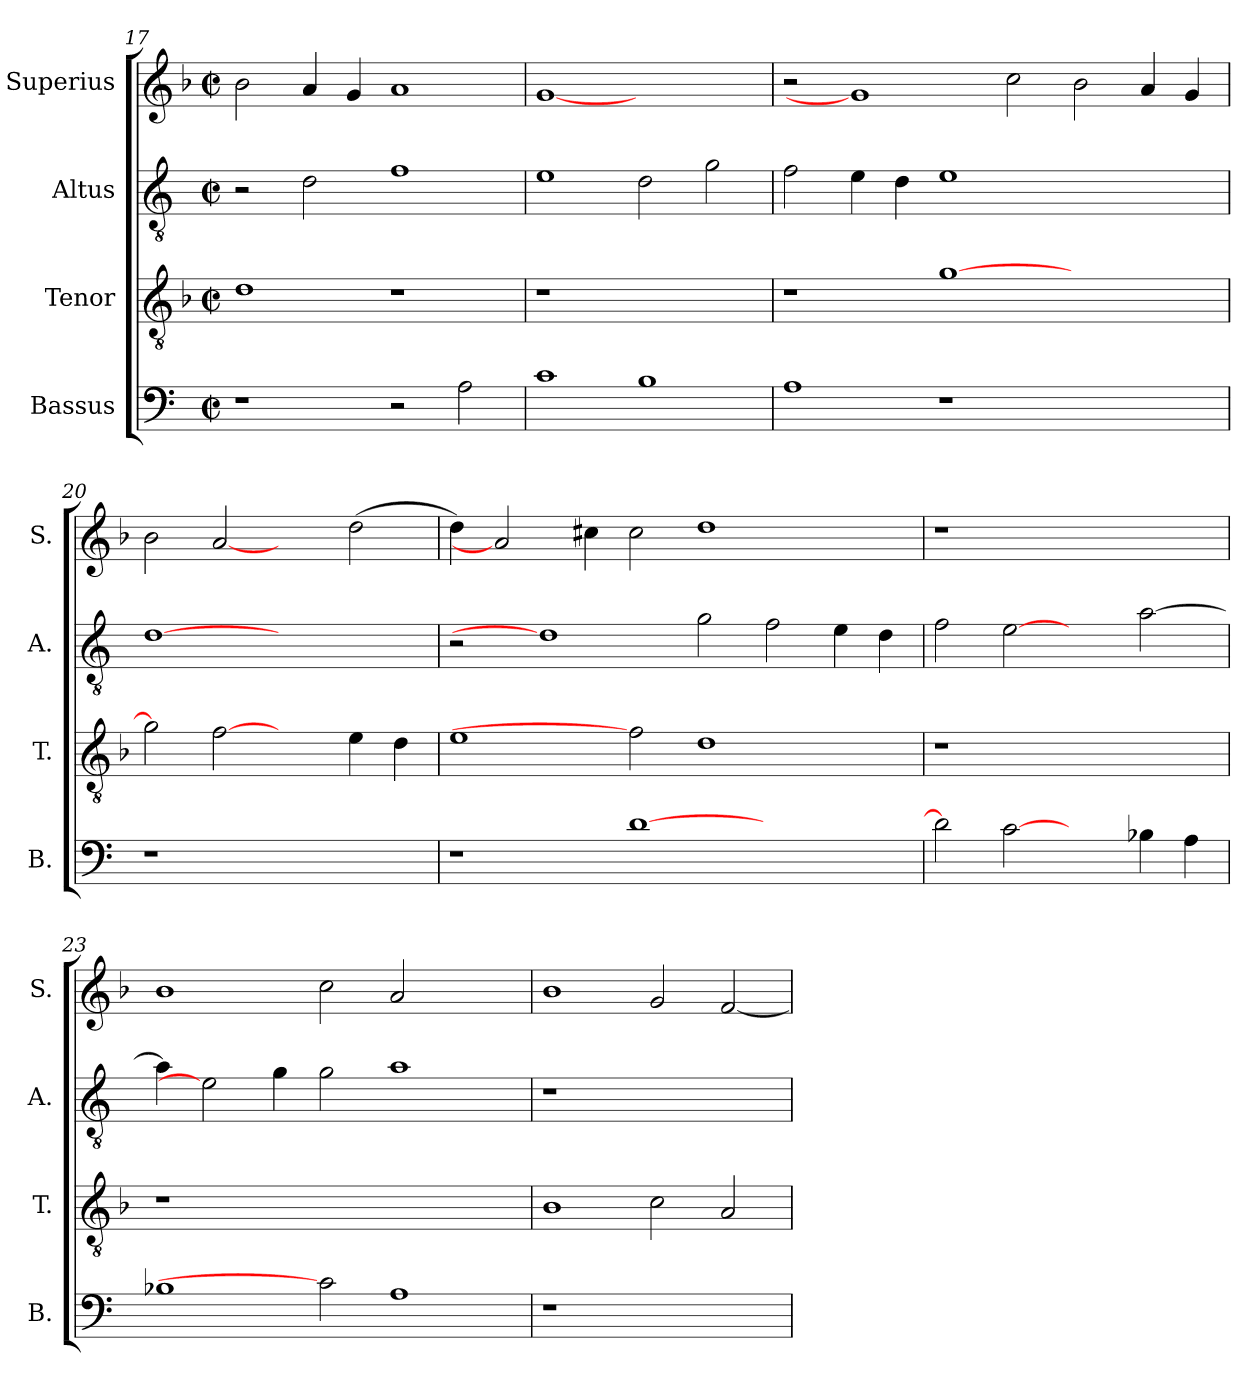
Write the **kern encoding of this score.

**kern	**kern	**kern	**kern
*part4	*part3	*part2	*part1
*staff4	*staff3	*staff2	*staff1
*I"Bassus	*I"Tenor	*I"Altus	*I"Superius
*I'B.	*I'T.	*I'A.	*I'S.
*clefF4	*clefGv2	*clefGv2	*clefG2
*	*ITrd7c12	*ITrd7c12	*
*k[]	*k[b-]	*k[]	*k[b-]
*C:	*d:	*C:	*d:
*M2/2	*M2/2	*M2/2	*M2/2
*met(c|)	*met(c|)	*met(c|)	*met(c|)
=17	=17	=17	=17
1r	1Di	2r	2b-i\
.	.	2Di\	4ai/
.	.	.	4gi/
2r	1r	1Fi	1ai
2Ai\	.	.	.
=18	=18	=18	=18
!	!LO:N:vis=1	!	!
1ci	1r	1Ei	[1gi
1Bi	1ryy	2Di\	1ryy
.	.	2Gi\	.
=19	=19	=19	=19
1Ai	1r	2Fi\	2r
.	.	4Ei\	1gi]
.	.	4Di\	.
1r	[>1Gi	1Ei	.
.	.	.	2cci\
1ryy	1ryy	1ryy	2b-i\
.	.	.	4ai/
.	.	.	4gi/
!!LO:LB:g=z
=20	=20	=20	=20
!LO:N:vis=1	!	!	!
1r	2Gi\]	[1Di	2b-i\
.	[2Fi	.	[2ai
1ryy	2ryy	1ryy	2ryy
.	4Ei\	.	(2ddi\
.	4Di\	.	.
=21	=21	=21	=21
1r	1Ei	2r	4ddi\)
.	.	.	2ai]
.	.	1Di]	.
.	.	.	4cc#Xi\
[>1di	2Fi]	.	2cc#i\
.	1Di	2Gi\	1ddi
1ryy	.	2Fi\	.
.	2ryy	4Ei\	2ryy
.	.	4Di\	.
=22	=22	=22	=22
!	!LO:N:vis=1	!	!LO:N:vis=1
2di\]	1r	2Fi\	1r
[2ci	.	[2Ei	.
2ryy	1ryy	2ryy	1ryy
4B-Xi\	.	[>2Ai\	.
4Ai\	.	.	.
=23	=23	=23	=23
!	!LO:N:vis=1	!	!
1B-Xi	1r	4Ai\]	1b-i
.	.	2Ei]	.
.	.	4Gi\	.
2ci]	1.ryy	2Gi\	2cci\
1Ai	.	1Ai	2ai/
.	.	.	2ryy
=24	=24	=24	=24
!LO:N:vis=1	!	!LO:N:vis=1	!
1r	1BB-i	1r	1b-i
1ryy	2Ci\	1ryy	2gi/
.	2AAi/	.	[<2fi/
=	=	=	=
*-	*-	*-	*-
